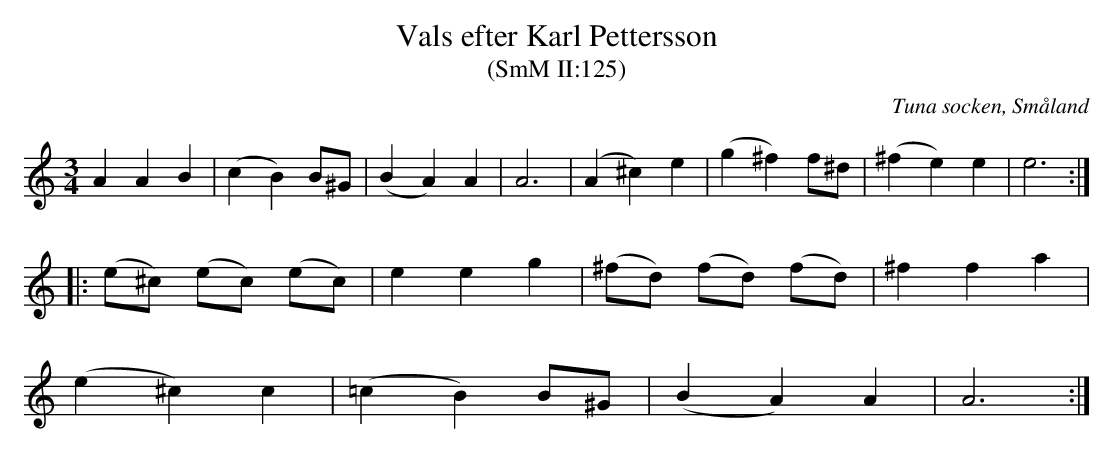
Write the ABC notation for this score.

X:1
T:Vals efter Karl Pettersson
T:(SmM II:125)
O:Tuna socken, Småland
M:3/4
L:1/8
K:Am
A2 A2 B2|(c2 B2) B^G|(B2 A2) A2|A6|(A2 ^c2) e2|(g2 ^f2) f^d|(^f2 e2) e2|e6:|
|:(e^c) (ec) (ec)|e2 e2 g2|(^fd) (fd) (fd)|^f2 f2 a2|
(e2 ^c2) c2|(=c2 B2) B^G|(B2 A2) A2|A6:|
